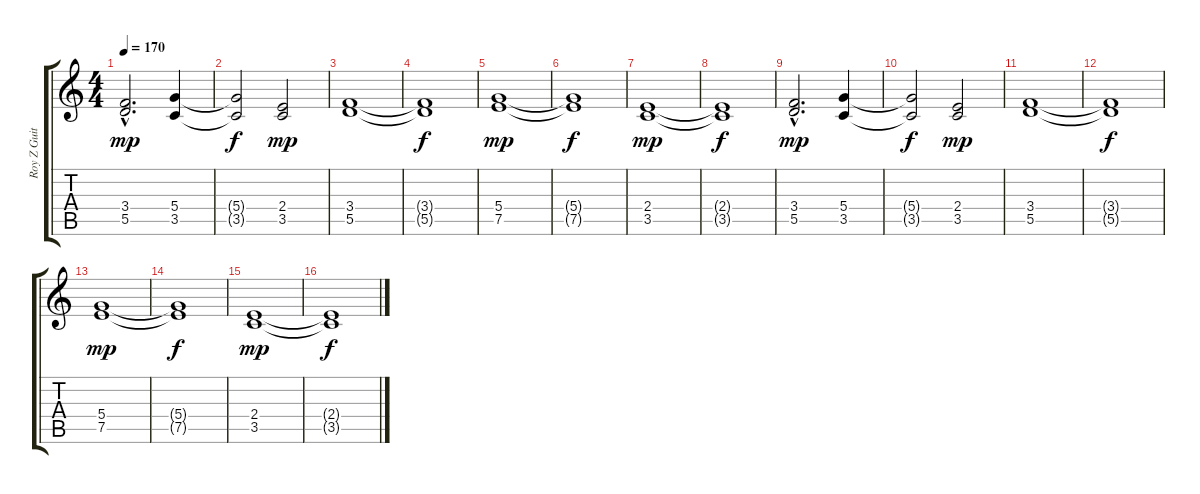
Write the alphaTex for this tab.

\track ("Roy Z Guitar 01" "Roy Z Guit") {instrument distortionguitar}
\staff {score tabs}
\tuning (E4 B3 G3 D3 A2 D2) {hide}
\ts (4 4)
\tempo 170
\clef g2
\ks c
(3.4{hac} 5.5{hac}).2{d dy mp} (5.4 3.5).4 |
(5.4{t} 3.5{t}).2{dy f} (2.4 3.5).2{dy mp} |
(3.4 5.5).1{volume 14} |
(3.4{t} 5.5{t}).1{dy f} |
(5.4 7.5).1{dy mp} |
(5.4{t} 7.5{t}).1{dy f} |
(2.4 3.5).1{dy mp} |
(2.4{t} 3.5{t}).1{dy f} |
(3.4{hac} 5.5{hac}).2{d dy mp} (5.4 3.5).4 |
(5.4{t} 3.5{t}).2{dy f} (2.4 3.5).2{dy mp} |
(3.4 5.5).1{volume 14} |
(3.4{t} 5.5{t}).1{dy f} |
(5.4 7.5).1{dy mp} |
(5.4{t} 7.5{t}).1{dy f} |
(2.4 3.5).1{dy mp} |
(2.4{t} 3.5{t}).1{dy f}
